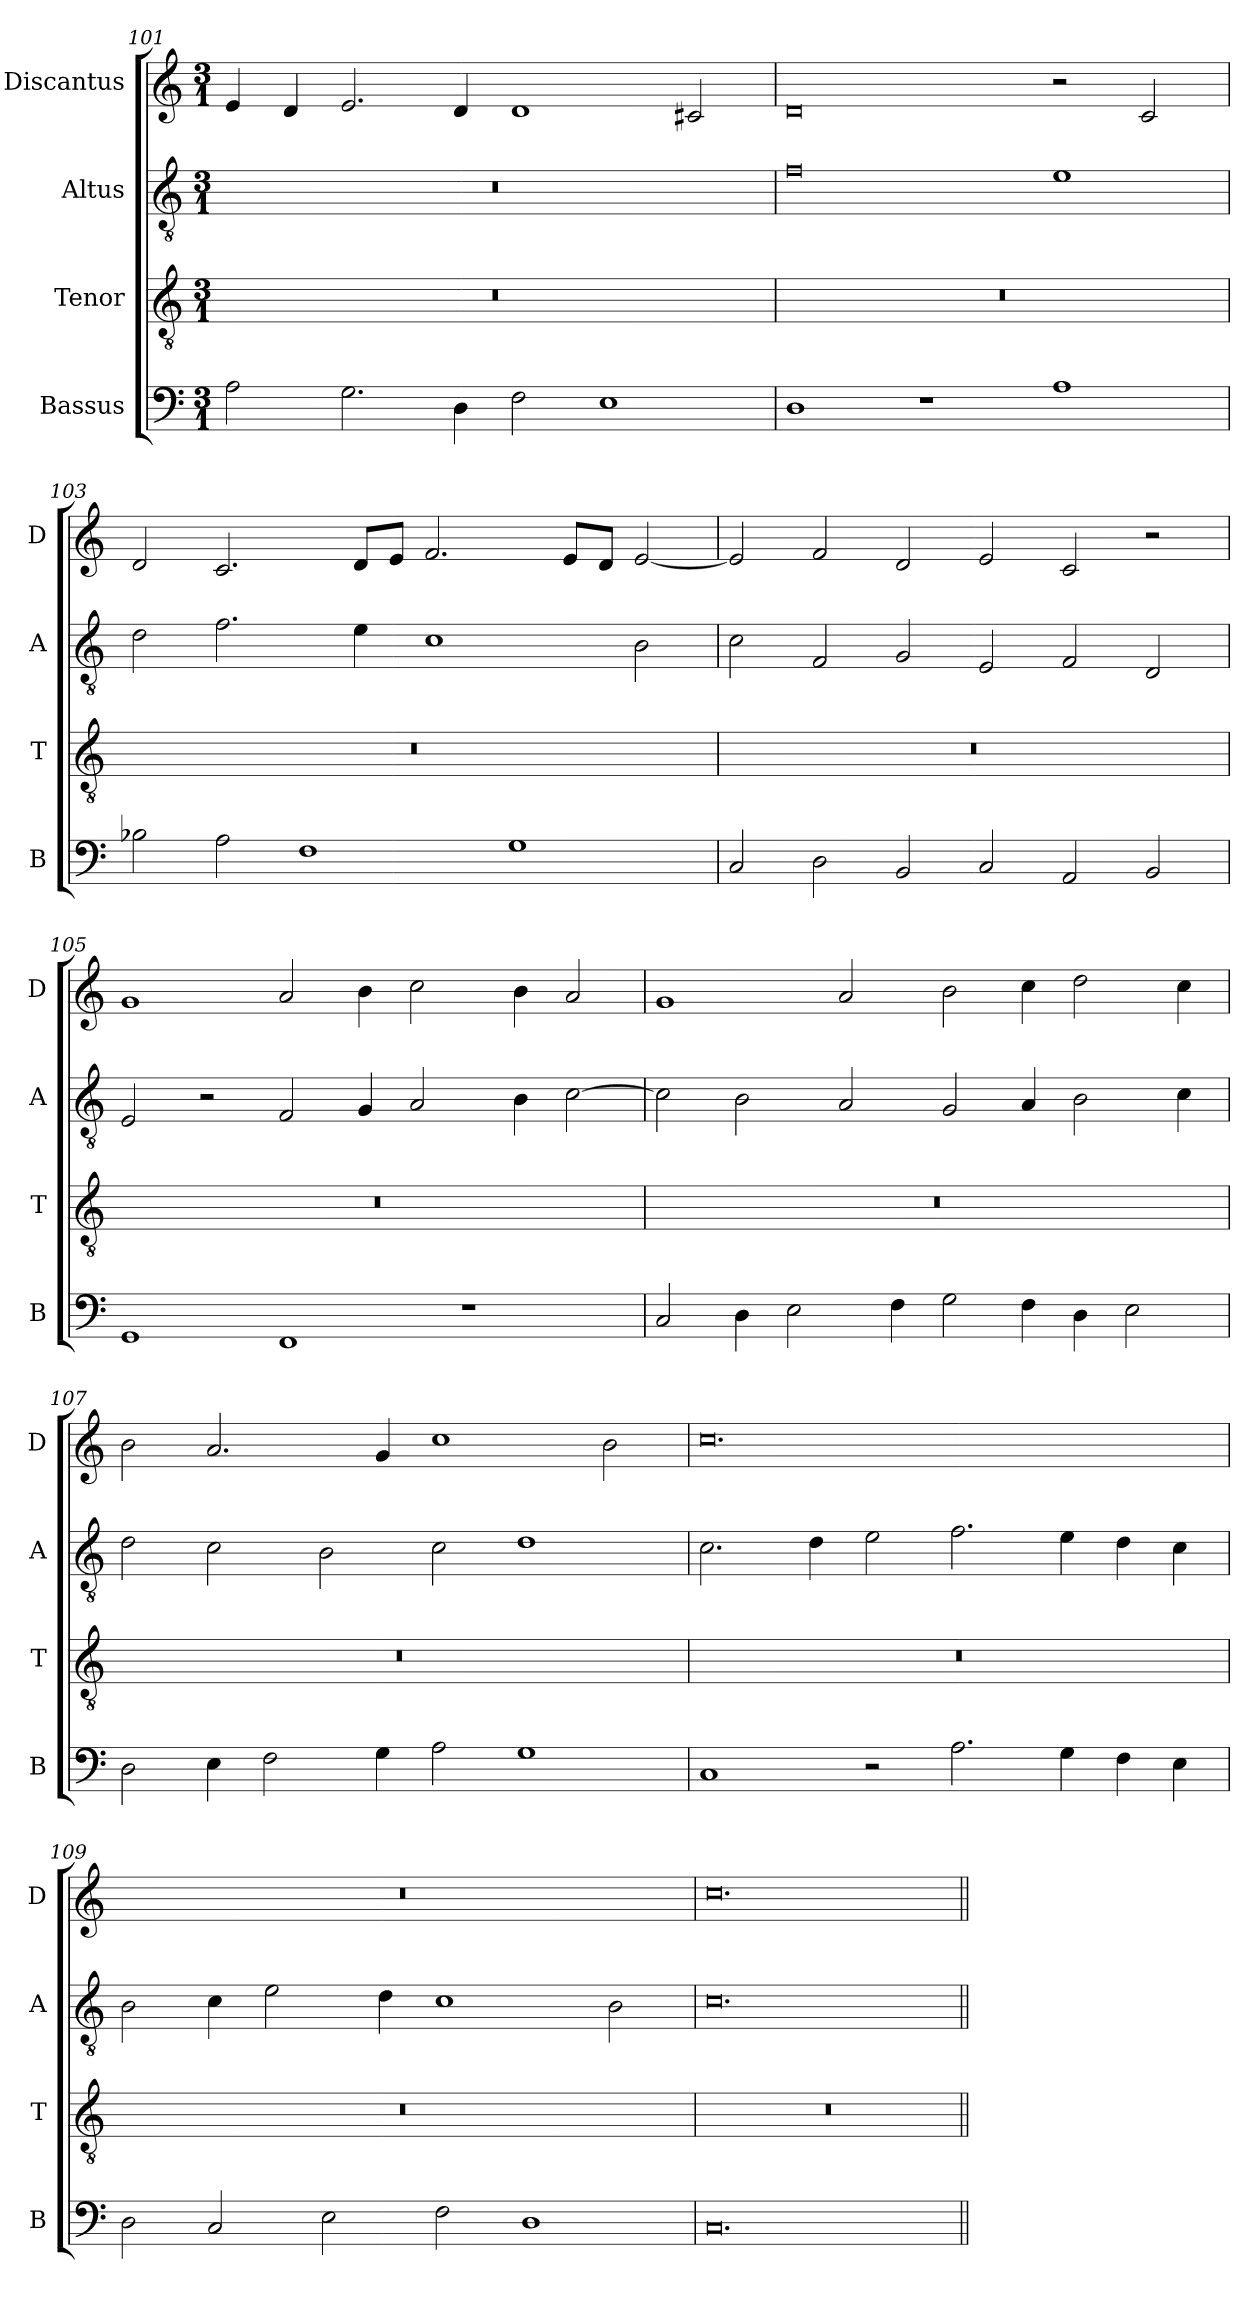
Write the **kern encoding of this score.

**kern	**kern	**kern	**kern
*part4	*part3	*part2	*part1
*staff4	*staff3	*staff2	*staff1
*I"Bassus	*I"Tenor	*I"Altus	*I"Discantus
*I'B	*I'T	*I'A	*I'D
*clefF4	*clefGv2	*clefGv2	*clefG2
*k[]	*k[]	*k[]	*k[]
*M3/1	*M3/1	*M3/1	*M3/1
=101	=101	=101	=101
2A\	0.r	0.r	4e/
.	.	.	4d/
2.G\	.	.	2.e/
4D\	.	.	4d/
2F\	.	.	1d
1E	.	.	.
.	.	.	2c#X/
=102	=102	=102	=102
1D	0.r	0f	0d
1r	.	.	.
1A	.	1e	2r
.	.	.	2c/
=103	=103	=103	=103
2B-X\	0.r	2d\	2d/
2A\	.	2.f\	2.c/
1F	.	.	.
.	.	4e\	8d/L
.	.	.	8e/J
.	.	1c	2.f/
1G	.	.	.
.	.	.	8e/L
.	.	.	8d/J
.	.	2B\	[2e/
=104	=104	=104	=104
2C/	0.r	2c\	2e/]
2D\	.	2F/	2f/
2BB/	.	2G/	2d/
2C/	.	2E/	2e/
2AA/	.	2F/	2c/
2BB/	.	2D/	2r
=105	=105	=105	=105
1GG	0.r	2E/	1g
.	.	2r	.
1FF	.	2F/	2a/
.	.	4G/	4b\
.	.	2A/	2cc\
1r	.	.	.
.	.	4B\	4b\
.	.	[2c\	2a/
=106	=106	=106	=106
2C/	0.r	2c\]	1g
4D\	.	2B\	.
2E\	.	.	.
.	.	2A/	2a/
4F\	.	.	.
2G\	.	2G/	2b\
4F\	.	4A/	4cc\
4D\	.	2B\	2dd\
2E\	.	.	.
.	.	4c\	4cc\
=107	=107	=107	=107
2D\	0.r	2d\	2b\
4E\	.	2c\	2.a/
2F\	.	.	.
.	.	2B\	.
4G\	.	.	4g/
2A\	.	2c\	1cc
1G	.	1d	.
.	.	.	2b\
=108	=108	=108	=108
1C	0.r	2.c\	0.cc
.	.	4d\	.
2r	.	2e\	.
2.A\	.	2.f\	.
4G\	.	4e\	.
4F\	.	4d\	.
4E\	.	4c\	.
=109	=109	=109	=109
2D\	0.r	2B\	0.r
2C/	.	4c\	.
.	.	2e\	.
2E\	.	.	.
.	.	4d\	.
2F\	.	1c	.
1D	.	.	.
.	.	2B\	.
=110	=110	=110	=110
0.C	0.r	0.c	0.cc
=||	=||	=||	=||
*-	*-	*-	*-
